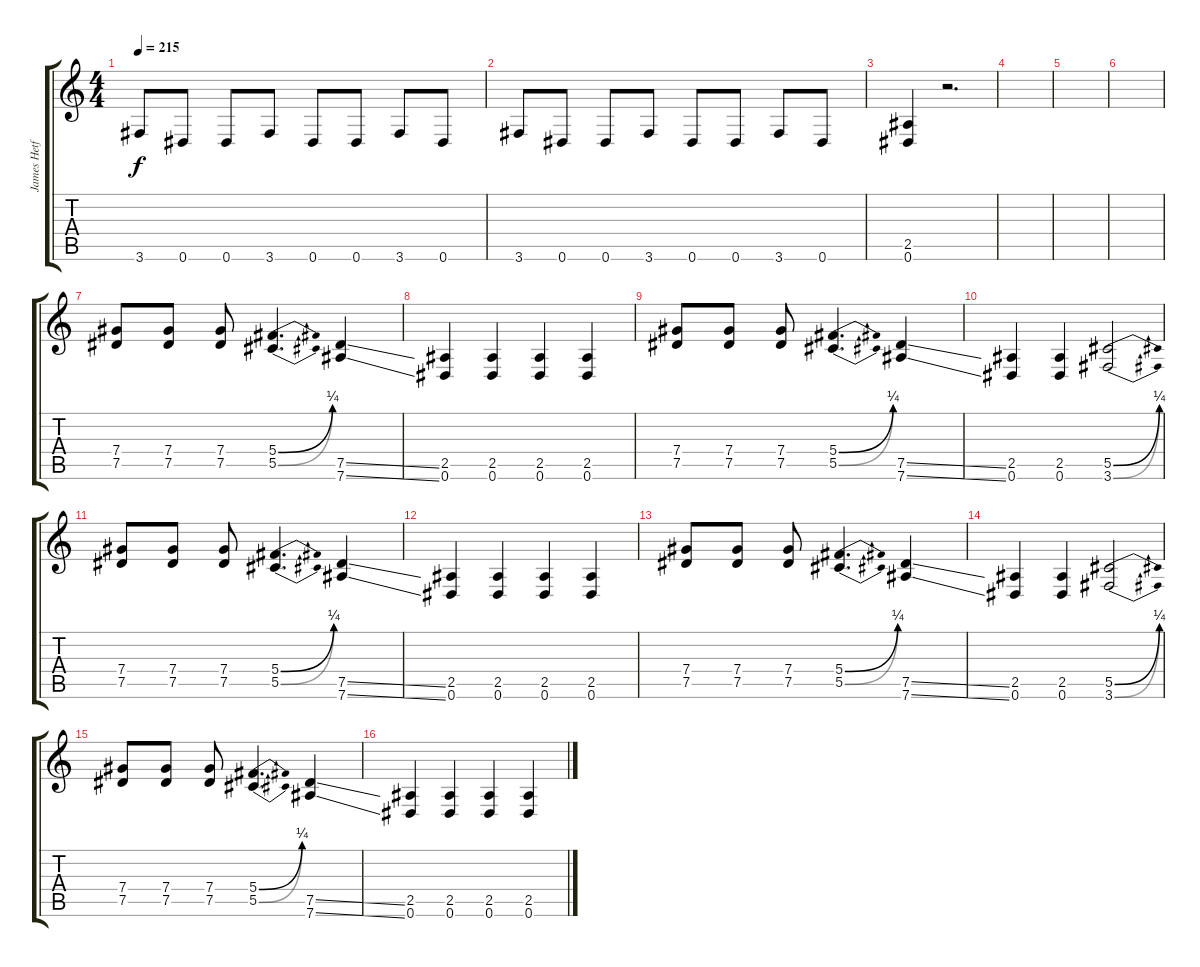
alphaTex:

\track ("James Hetfield" "James Hetf") {instrument overdrivenguitar}
\staff {score tabs}
\tuning (Eb4 Bb3 Gb3 Db3 Ab2 Eb2) {hide}
\ts (4 4)
\tempo 215
\clef g2
\ks c
3.6.8{dy f} 0.6.8 0.6.8 3.6.8 0.6.8 0.6.8 3.6.8 0.6.8 |
3.6.8 0.6.8 0.6.8 3.6.8 0.6.8 0.6.8 3.6.8 0.6.8 |
(2.5 0.6).4 r.2{d} |
|
|
|
(7.4 7.5).8 (7.4 7.5).8 (7.4 7.5).8 (5.4{be (bend 0 0 60 1)} 5.5{be (bend 0 0 60 1)}).4{d} (7.5{ss} 7.6{ss}).4 |
(2.5 0.6).4 (2.5 0.6).4 (2.5 0.6).4 (2.5 0.6).4 |
(7.4 7.5).8 (7.4 7.5).8 (7.4 7.5).8 (5.4{be (bend 0 0 60 1)} 5.5{be (bend 0 0 60 1)}).4{d} (7.5{ss} 7.6{ss}).4 |
(2.5 0.6).4 (2.5 0.6).4 (5.5{be (bend 0 0 60 1)} 3.6{be (bend 0 0 60 1)}).2 |
(7.4 7.5).8 (7.4 7.5).8 (7.4 7.5).8 (5.4{be (bend 0 0 60 1)} 5.5{be (bend 0 0 60 1)}).4{d} (7.5{ss} 7.6{ss}).4 |
(2.5 0.6).4 (2.5 0.6).4 (2.5 0.6).4 (2.5 0.6).4 |
(7.4 7.5).8 (7.4 7.5).8 (7.4 7.5).8 (5.4{be (bend 0 0 60 1)} 5.5{be (bend 0 0 60 1)}).4{d} (7.5{ss} 7.6{ss}).4 |
(2.5 0.6).4 (2.5 0.6).4 (5.5{be (bend 0 0 60 1)} 3.6{be (bend 0 0 60 1)}).2 |
(7.4 7.5).8 (7.4 7.5).8 (7.4 7.5).8 (5.4{be (bend 0 0 60 1)} 5.5{be (bend 0 0 60 1)}).4{d} (7.5{ss} 7.6{ss}).4 |
(2.5 0.6).4 (2.5 0.6).4 (2.5 0.6).4 (2.5 0.6).4
